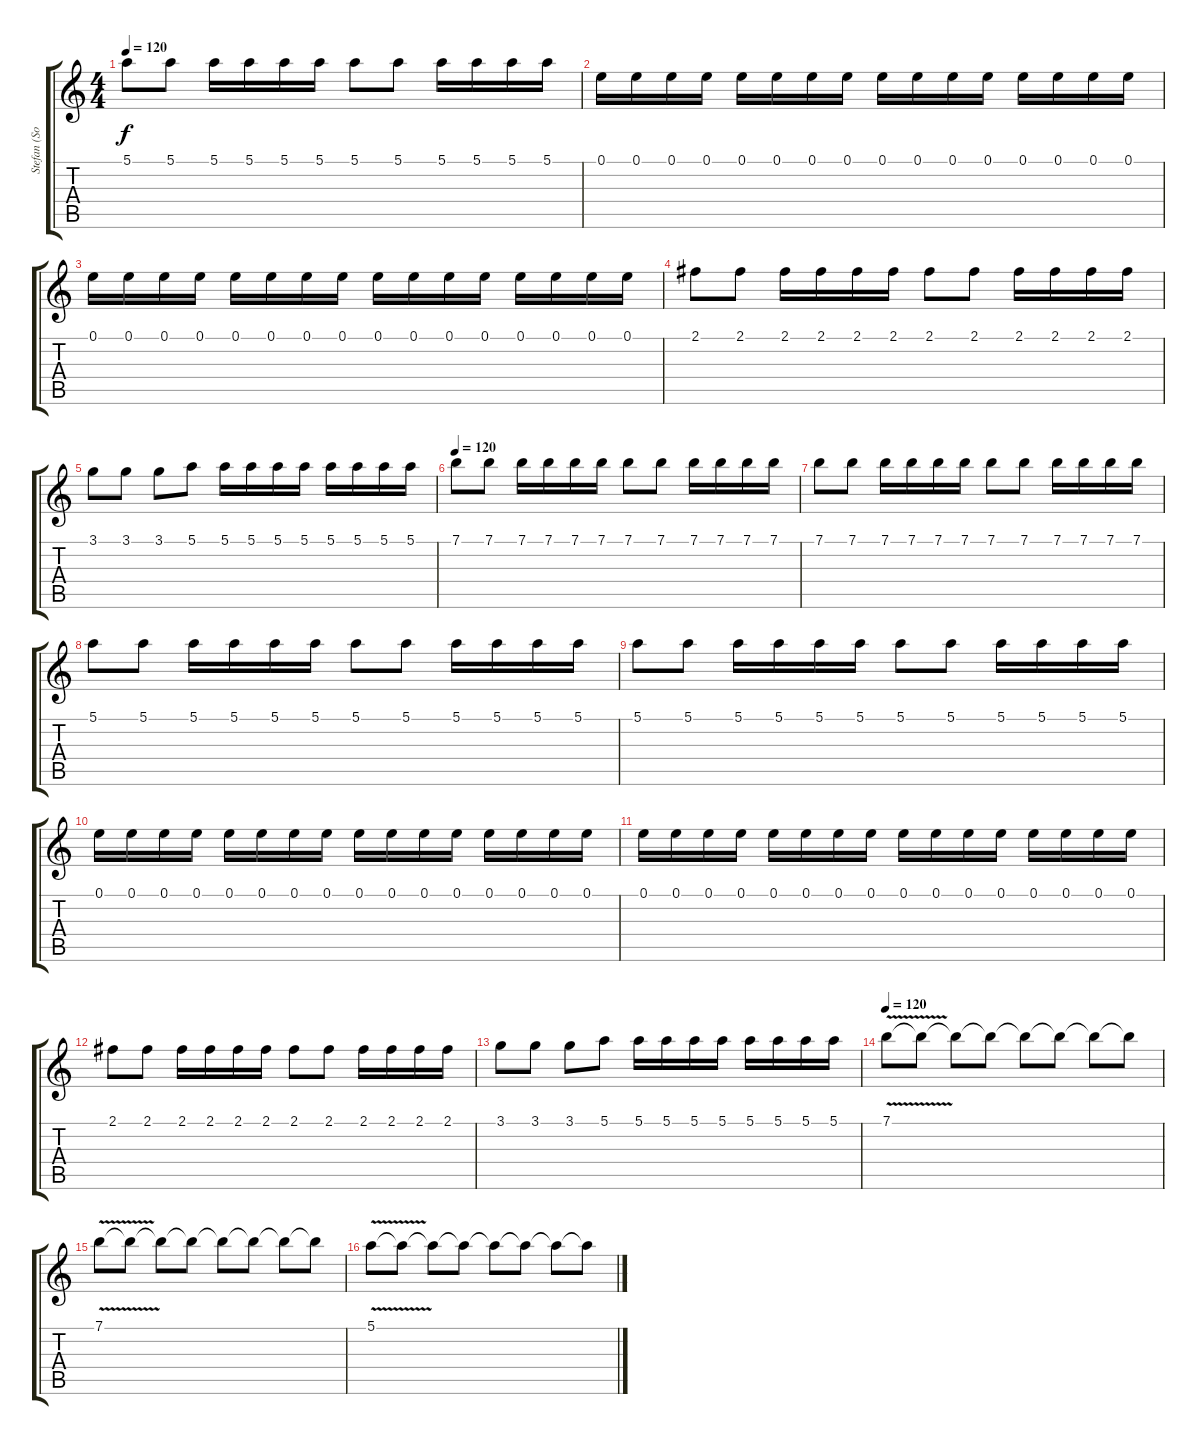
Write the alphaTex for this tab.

\track ("Stefan (Solo)" "Stefan (So") {instrument distortionguitar}
\staff {score tabs}
\tuning (E4 B3 G3 D3 A2 E2) {hide}
\ts (4 4)
\tempo 120
\clef g2
\ks c
5.1.8{dy f} 5.1.8 5.1.16 5.1.16 5.1.16 5.1.16 5.1.8 5.1.8 5.1.16 5.1.16 5.1.16 5.1.16 |
0.1.16 0.1.16 0.1.16 0.1.16 0.1.16 0.1.16 0.1.16 0.1.16 0.1.16 0.1.16 0.1.16 0.1.16 0.1.16 0.1.16 0.1.16 0.1.16 |
0.1.16 0.1.16 0.1.16 0.1.16 0.1.16 0.1.16 0.1.16 0.1.16 0.1.16 0.1.16 0.1.16 0.1.16 0.1.16 0.1.16 0.1.16 0.1.16 |
2.1.8 2.1.8 2.1.16 2.1.16 2.1.16 2.1.16 2.1.8 2.1.8 2.1.16 2.1.16 2.1.16 2.1.16 |
3.1.8 3.1.8 3.1.8 5.1.8 5.1.16 5.1.16 5.1.16 5.1.16 5.1.16 5.1.16 5.1.16 5.1.16 |
\tempo 120
7.1.8 7.1.8 7.1.16 7.1.16 7.1.16 7.1.16 7.1.8 7.1.8 7.1.16 7.1.16 7.1.16 7.1.16 |
7.1.8 7.1.8 7.1.16 7.1.16 7.1.16 7.1.16 7.1.8 7.1.8 7.1.16 7.1.16 7.1.16 7.1.16 |
5.1.8 5.1.8 5.1.16 5.1.16 5.1.16 5.1.16 5.1.8 5.1.8 5.1.16 5.1.16 5.1.16 5.1.16 |
5.1.8 5.1.8 5.1.16 5.1.16 5.1.16 5.1.16 5.1.8 5.1.8 5.1.16 5.1.16 5.1.16 5.1.16 |
0.1.16 0.1.16 0.1.16 0.1.16 0.1.16 0.1.16 0.1.16 0.1.16 0.1.16 0.1.16 0.1.16 0.1.16 0.1.16 0.1.16 0.1.16 0.1.16 |
0.1.16 0.1.16 0.1.16 0.1.16 0.1.16 0.1.16 0.1.16 0.1.16 0.1.16 0.1.16 0.1.16 0.1.16 0.1.16 0.1.16 0.1.16 0.1.16 |
2.1.8 2.1.8 2.1.16 2.1.16 2.1.16 2.1.16 2.1.8 2.1.8 2.1.16 2.1.16 2.1.16 2.1.16 |
3.1.8 3.1.8 3.1.8 5.1.8 5.1.16 5.1.16 5.1.16 5.1.16 5.1.16 5.1.16 5.1.16 5.1.16 |
\tempo 120
7.1{v}.8 7.1{t}.8 7.1{t}.8 7.1{t}.8 7.1{t}.8 7.1{t}.8 7.1{t}.8 7.1{t}.8 |
7.1{v}.8 7.1{t}.8 7.1{t}.8 7.1{t}.8 7.1{t}.8 7.1{t}.8 7.1{t}.8 7.1{t}.8 |
5.1{v}.8 5.1{t}.8 5.1{t}.8 5.1{t}.8 5.1{t}.8 5.1{t}.8 5.1{t}.8 5.1{t}.8
